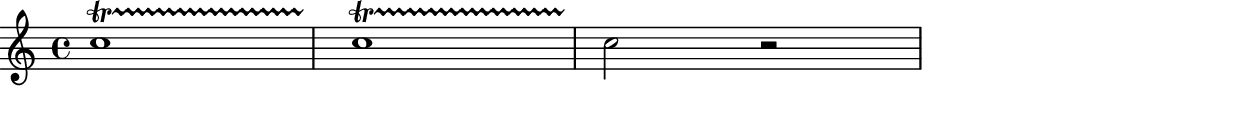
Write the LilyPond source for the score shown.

%% Generated by lilypond-book
%% Options: [exampleindent=10.16\mm,indent=0\mm,line-width=160\mm,paper-height=845.047\pt,paper-width=597.508\pt,papersize='(cons (* 597.508 pt) (* 845.047 pt))]
\include "lilypond-book-preamble.ly"


% ****************************************************************
% Start cut-&-pastable-section
% ****************************************************************

#(ly:set-option 'eps-box-padding 3.000000)



\paper {
  #(set-paper-size '(cons (* 597.508 pt) (* 845.047 pt)))
  indent = 0\mm
  line-width = 160\mm
  % offset the left padding, also add 1mm as lilypond creates cropped
  % images with a little space on the right
  line-width = #(- line-width (* mm  3.000000) (* mm 1))
}

\layout {
  
}




% ****************************************************************
% ly snippet:
% ****************************************************************
\sourcefilename "/lilypond-2.26.0/input/regression/trill-spanner-auto-stop.ly"
\sourcefileline 0
\version "2.19.21"
\header {
  texidoc = "Consecutive trill spans work without explicit
@code{\\stopTrillSpan} commands, since successive trill spanners
will automatically become the right bound of the previous trill.
"
}

\paper { ragged-right = ##f }

\relative {
  c''1\startTrillSpan
  c1\startTrillSpan
  c2\stopTrillSpan r
}



% ****************************************************************
% end ly snippet
% ****************************************************************
